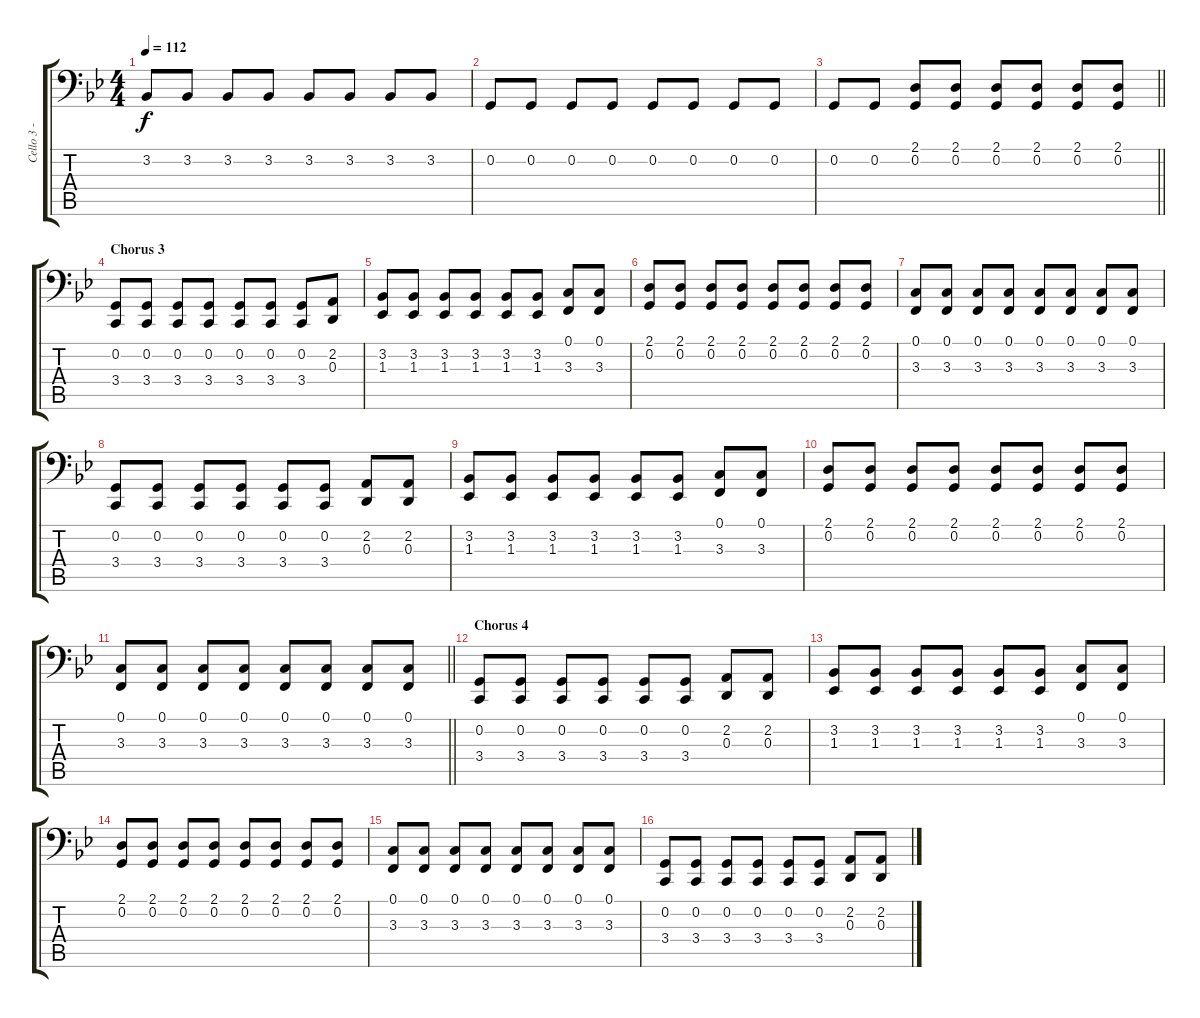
\track ("Cello 3 - Paavo" "Cello 3 - ") {instrument cello}
\staff {score tabs}
\tuning (C3 G2 D2 A1 E1 B0) {hide}
\ts (4 4)
\tempo 112
\clef f4
\ks bb
3.2.8{dy f} 3.2.8 3.2.8 3.2.8 3.2.8 3.2.8 3.2.8 3.2.8 |
0.2.8 0.2.8 0.2.8 0.2.8 0.2.8 0.2.8 0.2.8 0.2.8 |
\barLineRight lightlight
0.2.8 0.2.8 (2.1 0.2).8 (2.1 0.2).8 (2.1 0.2).8 (2.1 0.2).8 (2.1 0.2).8 (2.1 0.2).8 |
\section ("" "Chorus 3")
(0.2 3.4).8 (0.2 3.4).8 (0.2 3.4).8 (0.2 3.4).8 (0.2 3.4).8 (0.2 3.4).8 (0.2 3.4).8 (2.2 0.3).8 |
(3.2 1.3).8 (3.2 1.3).8 (3.2 1.3).8 (3.2 1.3).8 (3.2 1.3).8 (3.2 1.3).8 (0.1 3.3).8 (0.1 3.3).8 |
(2.1 0.2).8 (2.1 0.2).8 (2.1 0.2).8 (2.1 0.2).8 (2.1 0.2).8 (2.1 0.2).8 (2.1 0.2).8 (2.1 0.2).8 |
(0.1 3.3).8 (0.1 3.3).8 (0.1 3.3).8 (0.1 3.3).8 (0.1 3.3).8 (0.1 3.3).8 (0.1 3.3).8 (0.1 3.3).8 |
(0.2 3.4).8 (0.2 3.4).8 (0.2 3.4).8 (0.2 3.4).8 (0.2 3.4).8 (0.2 3.4).8 (2.2 0.3).8 (2.2 0.3).8 |
(3.2 1.3).8 (3.2 1.3).8 (3.2 1.3).8 (3.2 1.3).8 (3.2 1.3).8 (3.2 1.3).8 (0.1 3.3).8 (0.1 3.3).8 |
(2.1 0.2).8 (2.1 0.2).8 (2.1 0.2).8 (2.1 0.2).8 (2.1 0.2).8 (2.1 0.2).8 (2.1 0.2).8 (2.1 0.2).8 |
\barLineRight lightlight
(0.1 3.3).8 (0.1 3.3).8 (0.1 3.3).8 (0.1 3.3).8 (0.1 3.3).8 (0.1 3.3).8 (0.1 3.3).8 (0.1 3.3).8 |
\section ("" "Chorus 4")
(0.2 3.4).8 (0.2 3.4).8 (0.2 3.4).8 (0.2 3.4).8 (0.2 3.4).8 (0.2 3.4).8 (2.2 0.3).8 (2.2 0.3).8 |
(3.2 1.3).8 (3.2 1.3).8 (3.2 1.3).8 (3.2 1.3).8 (3.2 1.3).8 (3.2 1.3).8 (0.1 3.3).8 (0.1 3.3).8 |
(2.1 0.2).8 (2.1 0.2).8 (2.1 0.2).8 (2.1 0.2).8 (2.1 0.2).8 (2.1 0.2).8 (2.1 0.2).8 (2.1 0.2).8 |
(0.1 3.3).8 (0.1 3.3).8 (0.1 3.3).8 (0.1 3.3).8 (0.1 3.3).8 (0.1 3.3).8 (0.1 3.3).8 (0.1 3.3).8 |
(0.2 3.4).8 (0.2 3.4).8 (0.2 3.4).8 (0.2 3.4).8 (0.2 3.4).8 (0.2 3.4).8 (2.2 0.3).8 (2.2 0.3).8
